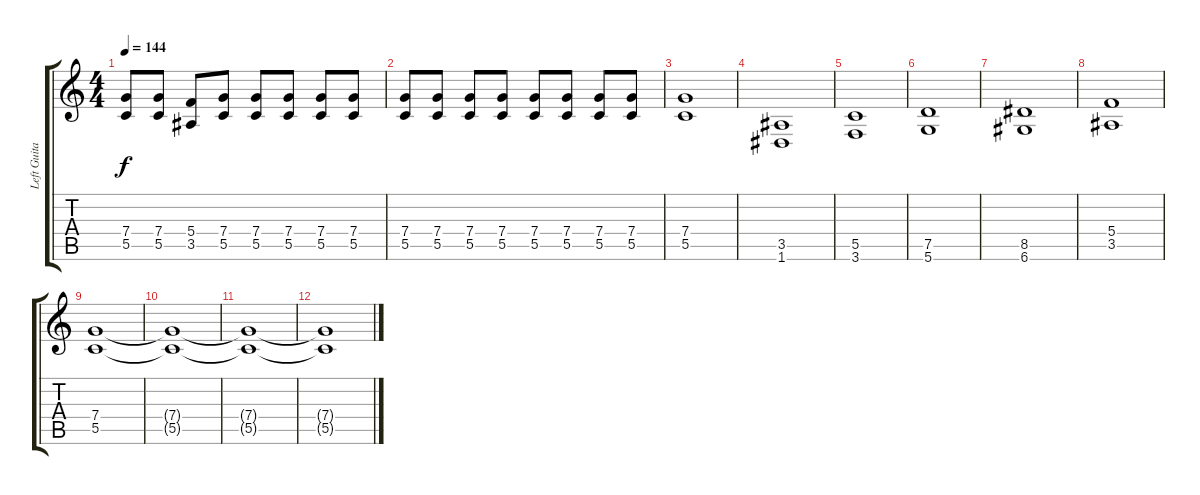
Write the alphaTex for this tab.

\track ("Left Guitar" "Left Guita") {instrument distortionguitar}
\staff {score tabs}
\tuning (D4 A3 F3 C3 G2 D2) {hide}
\ts (4 4)
\tempo 144
\clef g2
\ks c
(7.4 5.5).8{dy f} (7.4 5.5).8 (5.4 3.5).8 (7.4 5.5).8 (7.4 5.5).8 (7.4 5.5).8 (7.4 5.5).8 (7.4 5.5).8 |
(7.4 5.5).8 (7.4 5.5).8 (7.4 5.5).8 (7.4 5.5).8 (7.4 5.5).8 (7.4 5.5).8 (7.4 5.5).8 (7.4 5.5).8 |
(7.4 5.5).1 |
(3.5 1.6).1 |
(5.5 3.6).1 |
(7.5 5.6).1 |
(8.5 6.6).1 |
(5.4 3.5).1 |
(7.4 5.5).1 |
(7.4{t} 5.5{t}).1 |
(7.4{t} 5.5{t}).1 |
(7.4{t} 5.5{t}).1
